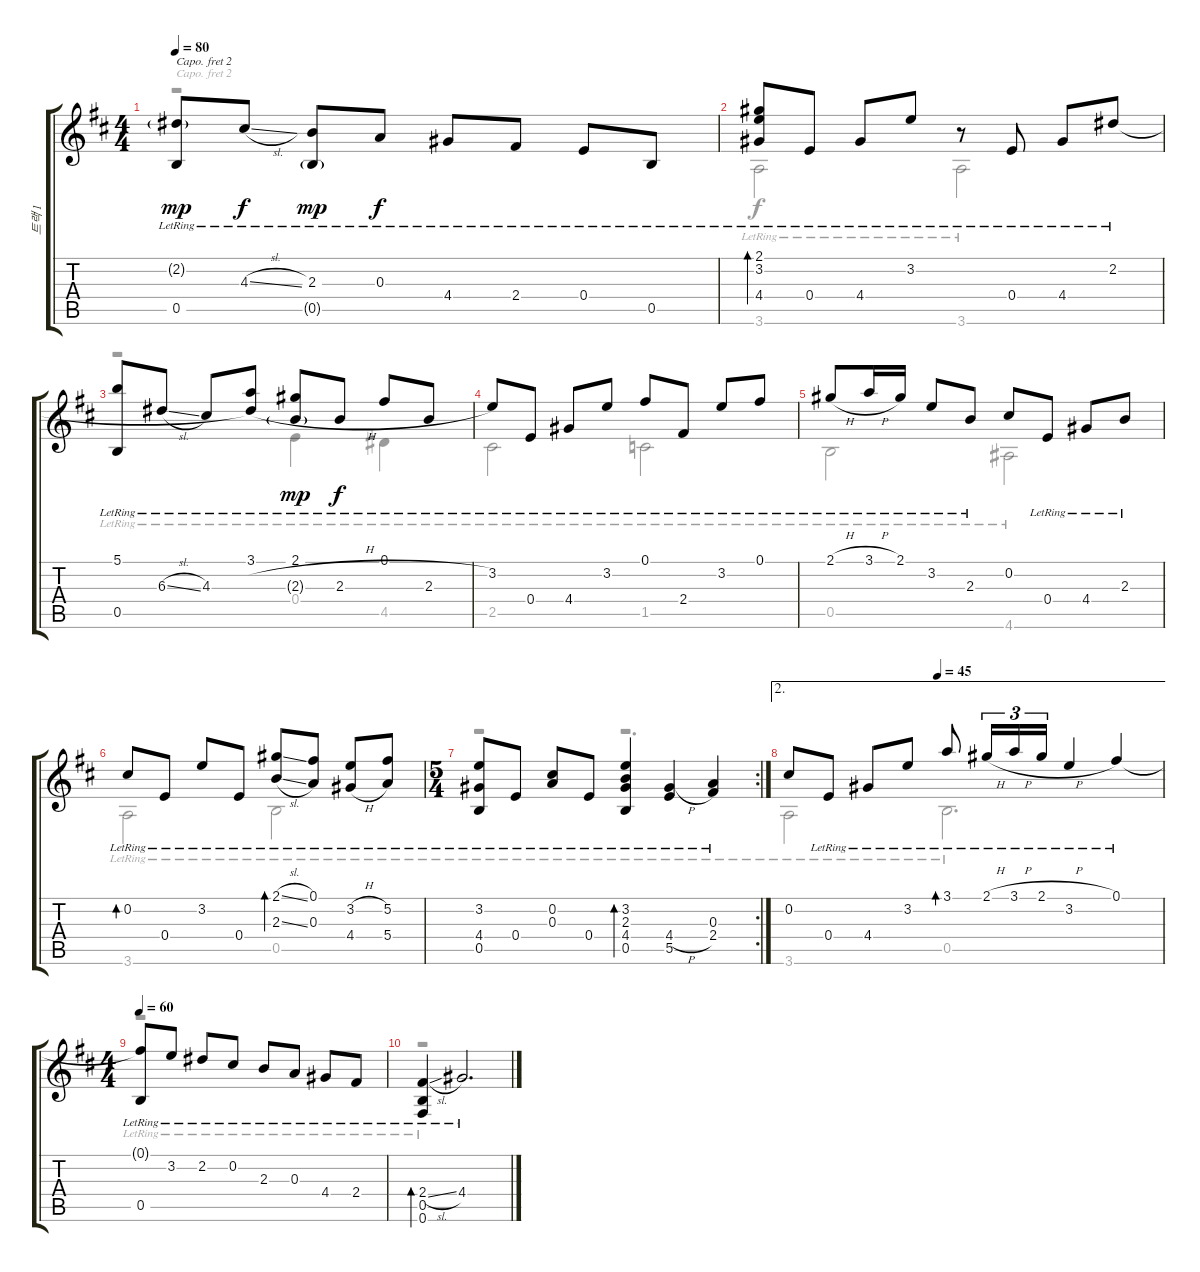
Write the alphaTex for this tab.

\track ("트랙 1" "트랙 1") {instrument acousticguitarsteel}
\staff {score tabs}
\capo 2
\tuning (E4 B3 G3 D3 A2 E2) {hide}
\voice
\ts (4 4)
\tempo 80
\clef g2
\ks d
(2.2{g lr} 0.5).8{dy mp} 4.3{sl lr}.8{dy f} (2.3{lr} 0.5{g lr}).8{dy mp} 0.3{lr}.8{dy f} 4.4{lr}.8 2.4{lr}.8 0.4{lr}.8 0.5{lr}.8 |
(2.1{lr} 3.2{lr} 4.4{lr}).8{bd 240} 0.4{lr}.8 4.4{lr}.8 3.2{lr}.8 r.8 0.4{lr}.8 4.4{lr}.8 2.2{lr}.8 |
(5.1{lr} 0.5).8 6.3{sl lr}.8 4.3{lr}.8 (3.1{lr} 2.2{h t}).8 (2.1{lr} 2.3{g lr}).8{dy mp} 2.3{lr}.8{dy f} 0.1{lr}.8 2.3{lr}.8 |
3.2{lr}.8 0.4{lr}.8 4.4{lr}.8 3.2{lr}.8 0.1{lr}.8 2.4{lr}.8 3.2{lr}.8 0.1{lr}.8 |
2.1{h lr}.8 3.1{h lr}.16 2.1{lr}.16 3.2{lr}.8 2.3{lr}.8 0.2.8 0.4{lr}.8 4.4{lr}.8 2.3{lr}.8 |
0.2{lr}.8{bd 120} 0.4{lr}.8 3.2{lr}.8 0.4{lr}.8 (2.1{sl lr} 2.3{sl lr}).8{bd 120} (0.1{lr} 0.3{lr}).8 (3.2{h lr} 4.4{h lr}).8 (5.2{lr} 5.4{lr}).8 |
\rc 2
\ts (5 4)
(3.2{lr} 4.4{lr} 0.5).8 0.4{lr}.8 (0.2{lr} 0.3{lr}).8 0.4{lr}.8 (3.2{lr} 2.3{lr} 4.4{lr} 0.5).4{bd 240} (4.4{h lr} 5.5{lr}).4 (0.3{lr} 2.4{lr}).4 |
\ae 2
\tempo (45 0.4)
0.2.8 0.4{lr}.8 4.4{lr}.8 3.2{lr}.8 3.1{lr}.8{bd 120} 2.1{h lr}.16{tu (3 2)} 3.1{h lr}.16{tu (3 2)} 2.1{h lr}.16{tu (3 2)} 3.2{lr}.4 0.1{lr}.4 |
\ts (4 4)
\tempo 60
(0.1{t} 0.5{lr}).8 3.2{lr}.8 2.2{lr}.8 0.2{lr}.8 2.3{lr}.8 0.3{lr}.8 4.4{lr}.8 2.4{lr}.8 |
(2.4{sl lr} 0.5{lr} 0.6{lr}).4{bd 480} 4.4{lr}.2{d}
\voice
\clef g2
\ottava regular
\simile none
\ks d
r.1{dy f} |
3.6{lr}.2 3.6{lr}.2 |
r.2 0.4{lr}.4 4.5{lr}.4 |
2.5{lr}.2 1.5{lr}.2 |
0.5{lr}.2 4.6{lr}.2 |
3.6{lr}.2 0.5{lr}.2 |
r.2 r.2{d} |
3.6{lr}.2 0.5{lr}.2{d} |
r.1 |
r.1
